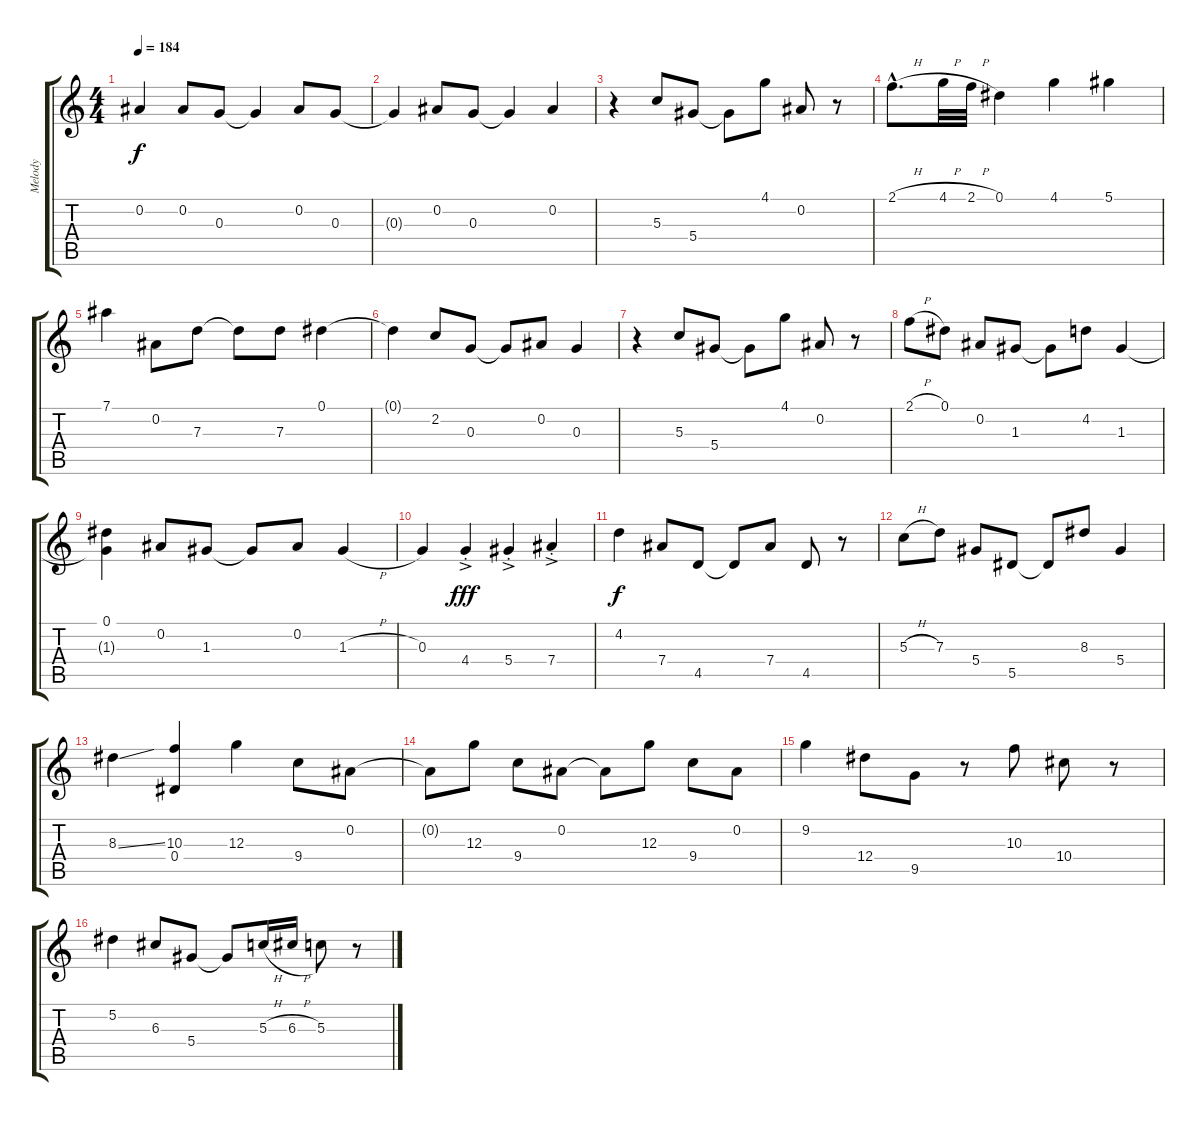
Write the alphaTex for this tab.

\track ("Melody" "Melody") {instrument acousticguitarnylon}
\staff {score tabs}
\tuning (Eb4 Bb3 G3 Eb3 Bb2 Eb2) {hide}
\ts (4 4)
\tempo 184
\clef g2
\ks c
0.2{t}.4{dy f} 0.2.8 0.3.8 0.3{t}.4 0.2.8 0.3.8 |
0.3{t}.4 0.2.8 0.3.8 0.3{t}.4 0.2.4 |
r.4 5.3.8 5.4.8 5.4{t}.8 4.1.8 0.2.8 r.8 |
2.1{h hac}.8{d} 4.1{h}.32 2.1{h}.32 0.1.4 4.1.4 5.1.4 |
7.1.4 0.2.8 7.3.8 7.3{t}.8 7.3.8 0.1.4 |
0.1{t}.4 2.2.8 0.3.8 0.3{t}.8 0.2.8 0.3.4 |
r.4 5.3.8 5.4.8 5.4{t}.8 4.1.8 0.2.8 r.8 |
2.1{h}.8 0.1.8 0.2.8 1.3.8 1.3{t}.8 4.2.8 1.3.4 |
(0.1 1.3{t}).4 0.2.8 1.3.8 1.3{t}.8 0.2.8 1.3{h}.4 |
0.3.4 4.4{ac st}.4{dy fff} 5.4{ac st}.4 7.4{ac st}.4 |
4.2.4{dy f} 7.4.8 4.5.8 4.5{t}.8 7.4.8 4.5.8 r.8 |
5.3{h}.8 7.3.8 5.4.8 5.5.8 5.5{t}.8 8.3.8 5.4.4 |
8.3{ss}.4 (10.3 0.4).4 12.3.4 9.4.8 0.2.8 |
0.2{t}.8 12.3.8 9.4.8 0.2.8 0.2{t}.8 12.3.8 9.4.8 0.2.8 |
9.2.4 12.4.8 9.5.8 r.8 10.3.8 10.4.8 r.8 |
5.2.4 6.3.8 5.4.8 5.4{t}.8 5.3{h}.16 6.3{h}.16 5.3.8 r.8
